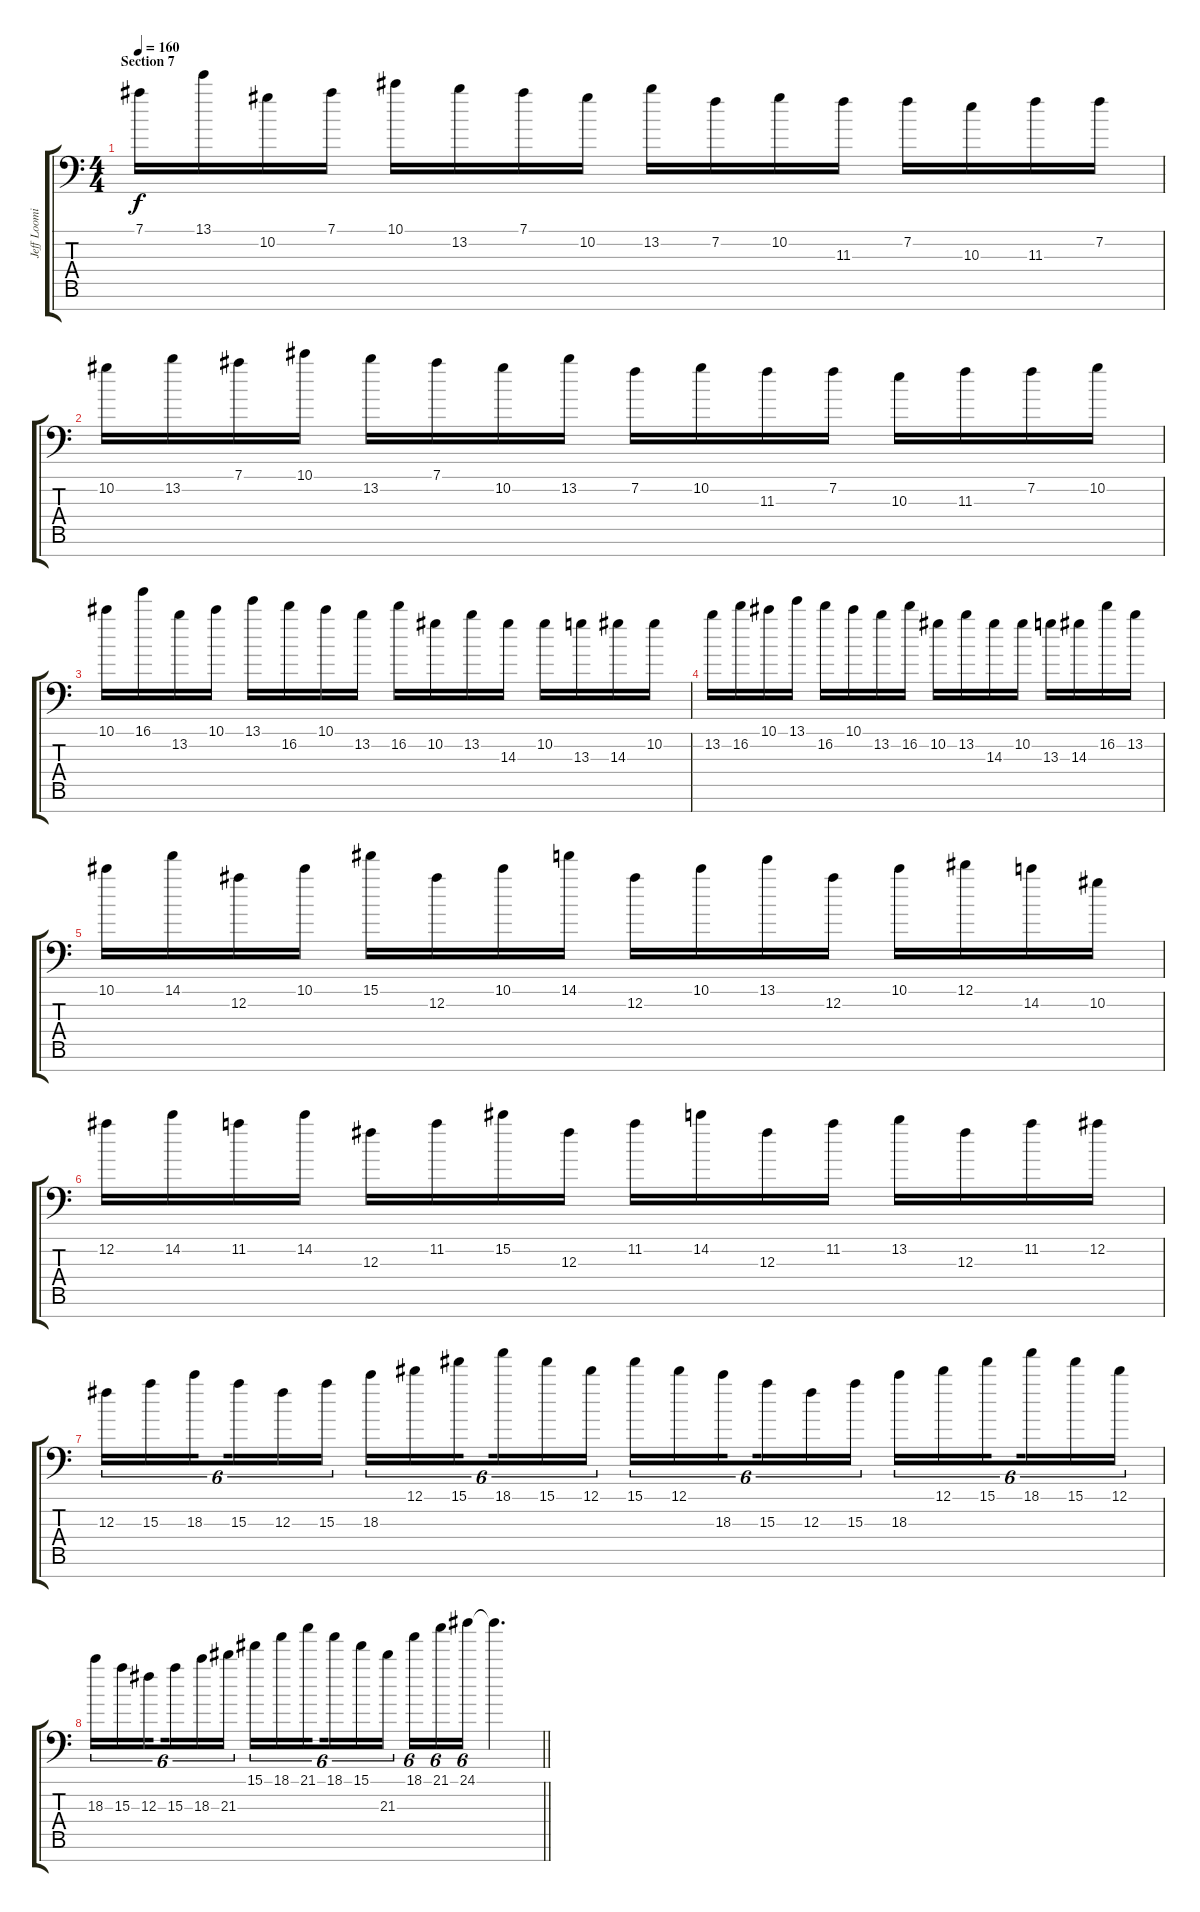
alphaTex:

\track ("Jeff Loomis - lead guitar 2" "Jeff Loomi") {instrument overdrivenguitar}
\staff {score tabs}
\tuning (Eb4 Bb3 Gb3 Db3 Ab2 Eb2 Bb1) {hide}
\ts (4 4)
\section ("" "Section 7")
\tempo 160
\clef f4
\ks c
7.1.16{dy f} 13.1.16 10.2.16 7.1.16 10.1.16 13.2.16 7.1.16 10.2.16 13.2.16 7.2.16 10.2.16 11.3.16 7.2.16 10.3.16 11.3.16 7.2.16 |
10.2.16 13.2.16 7.1.16 10.1.16 13.2.16 7.1.16 10.2.16 13.2.16 7.2.16 10.2.16 11.3.16 7.2.16 10.3.16 11.3.16 7.2.16 10.2.16 |
10.1.16 16.1.16 13.2.16 10.1.16 13.1.16 16.2.16 10.1.16 13.2.16 16.2.16 10.2.16 13.2.16 14.3.16 10.2.16 13.3.16 14.3.16 10.2.16 |
13.2.16 16.2.16 10.1.16 13.1.16 16.2.16 10.1.16 13.2.16 16.2.16 10.2.16 13.2.16 14.3.16 10.2.16 13.3.16 14.3.16 16.2.16 13.2.16 |
10.1.16 14.1.16 12.2.16 10.1.16 15.1.16 12.2.16 10.1.16 14.1.16 12.2.16 10.1.16 13.1.16 12.2.16 10.1.16 12.1.16 14.2.16 10.2.16 |
12.2.16 14.2.16 11.2.16 14.2.16 12.3.16 11.2.16 15.2.16 12.3.16 11.2.16 14.2.16 12.3.16 11.2.16 13.2.16 12.3.16 11.2.16 12.2.16 |
12.3.16{tu (6 4)} 15.3.16{tu (6 4)} 18.3.16{tu (6 4) beam splitsecondary} 15.3.16{tu (6 4)} 12.3.16{tu (6 4)} 15.3.16{tu (6 4)} 18.3.16{tu (6 4)} 12.1.16{tu (6 4)} 15.1.16{tu (6 4) beam splitsecondary} 18.1.16{tu (6 4)} 15.1.16{tu (6 4)} 12.1.16{tu (6 4)} 15.1.16{tu (6 4)} 12.1.16{tu (6 4)} 18.3.16{tu (6 4) beam splitsecondary} 15.3.16{tu (6 4)} 12.3.16{tu (6 4)} 15.3.16{tu (6 4)} 18.3.16{tu (6 4)} 12.1.16{tu (6 4)} 15.1.16{tu (6 4) beam splitsecondary} 18.1.16{tu (6 4)} 15.1.16{tu (6 4)} 12.1.16{tu (6 4)} |
\barLineRight lightlight
18.3.16{tu (6 4)} 15.3.16{tu (6 4)} 12.3.16{tu (6 4) beam splitsecondary} 15.3.16{tu (6 4)} 18.3.16{tu (6 4)} 21.3.16{tu (6 4)} 15.1.16{tu (6 4)} 18.1.16{tu (6 4)} 21.1.16{tu (6 4) beam splitsecondary} 18.1.16{tu (6 4)} 15.1.16{tu (6 4)} 21.3.16{tu (6 4)} 18.1.16{tu (6 4)} 21.1.16{tu (6 4)} 24.1.16{tu (6 4)} 24.1{t}.4{d}
